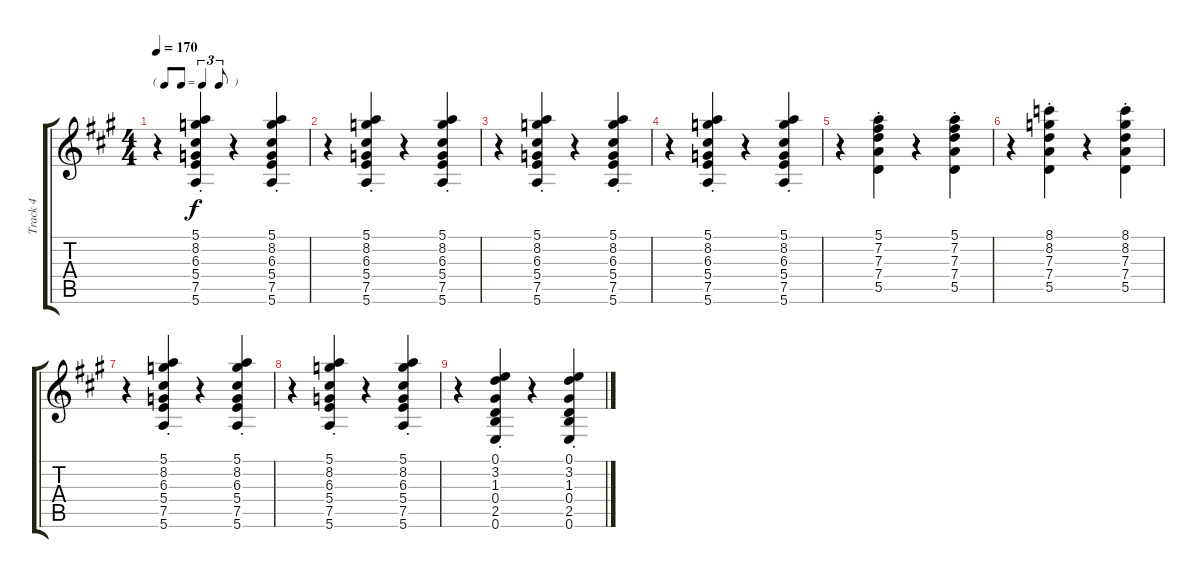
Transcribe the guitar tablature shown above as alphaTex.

\track ("Track 4" "Track 4") {instrument electricguitarjazz}
\staff {score tabs}
\tuning (E4 B3 G3 D3 A2 E2) {hide}
\ts (4 4)
\tf triplet8th
\tempo 170
\clef g2
\ks a
r.4{dy f} (5.1{st} 8.2{st} 6.3{st} 5.4{st} 7.5{st} 5.6{st}).4 r.4 (5.1{st} 8.2{st} 6.3{st} 5.4{st} 7.5{st} 5.6{st}).4 |
r.4 (5.1{st} 8.2{st} 6.3{st} 5.4{st} 7.5{st} 5.6{st}).4 r.4 (5.1{st} 8.2{st} 6.3{st} 5.4{st} 7.5{st} 5.6{st}).4 |
r.4 (5.1{st} 8.2{st} 6.3{st} 5.4{st} 7.5{st} 5.6{st}).4 r.4 (5.1{st} 8.2{st} 6.3{st} 5.4{st} 7.5{st} 5.6{st}).4 |
r.4 (5.1{st} 8.2{st} 6.3{st} 5.4{st} 7.5{st} 5.6{st}).4 r.4 (5.1{st} 8.2{st} 6.3{st} 5.4{st} 7.5{st} 5.6{st}).4 |
r.4 (5.1{st} 7.2{st} 7.3{st} 7.4{st} 5.5{st}).4 r.4 (5.1{st} 7.2{st} 7.3{st} 7.4{st} 5.5{st}).4 |
r.4 (8.1{st} 8.2{st} 7.3{st} 7.4{st} 5.5{st}).4 r.4 (8.1{st} 8.2{st} 7.3{st} 7.4{st} 5.5{st}).4 |
r.4 (5.1{st} 8.2{st} 6.3{st} 5.4{st} 7.5{st} 5.6{st}).4 r.4 (5.1{st} 8.2{st} 6.3{st} 5.4{st} 7.5{st} 5.6{st}).4 |
r.4 (5.1{st} 8.2{st} 6.3{st} 5.4{st} 7.5{st} 5.6{st}).4 r.4 (5.1{st} 8.2{st} 6.3{st} 5.4{st} 7.5{st} 5.6{st}).4 |
r.4 (0.1{st} 3.2{st} 1.3{st} 0.4{st} 2.5{st} 0.6{st}).4 r.4 (0.1{st} 3.2{st} 1.3{st} 0.4{st} 2.5{st} 0.6{st}).4
